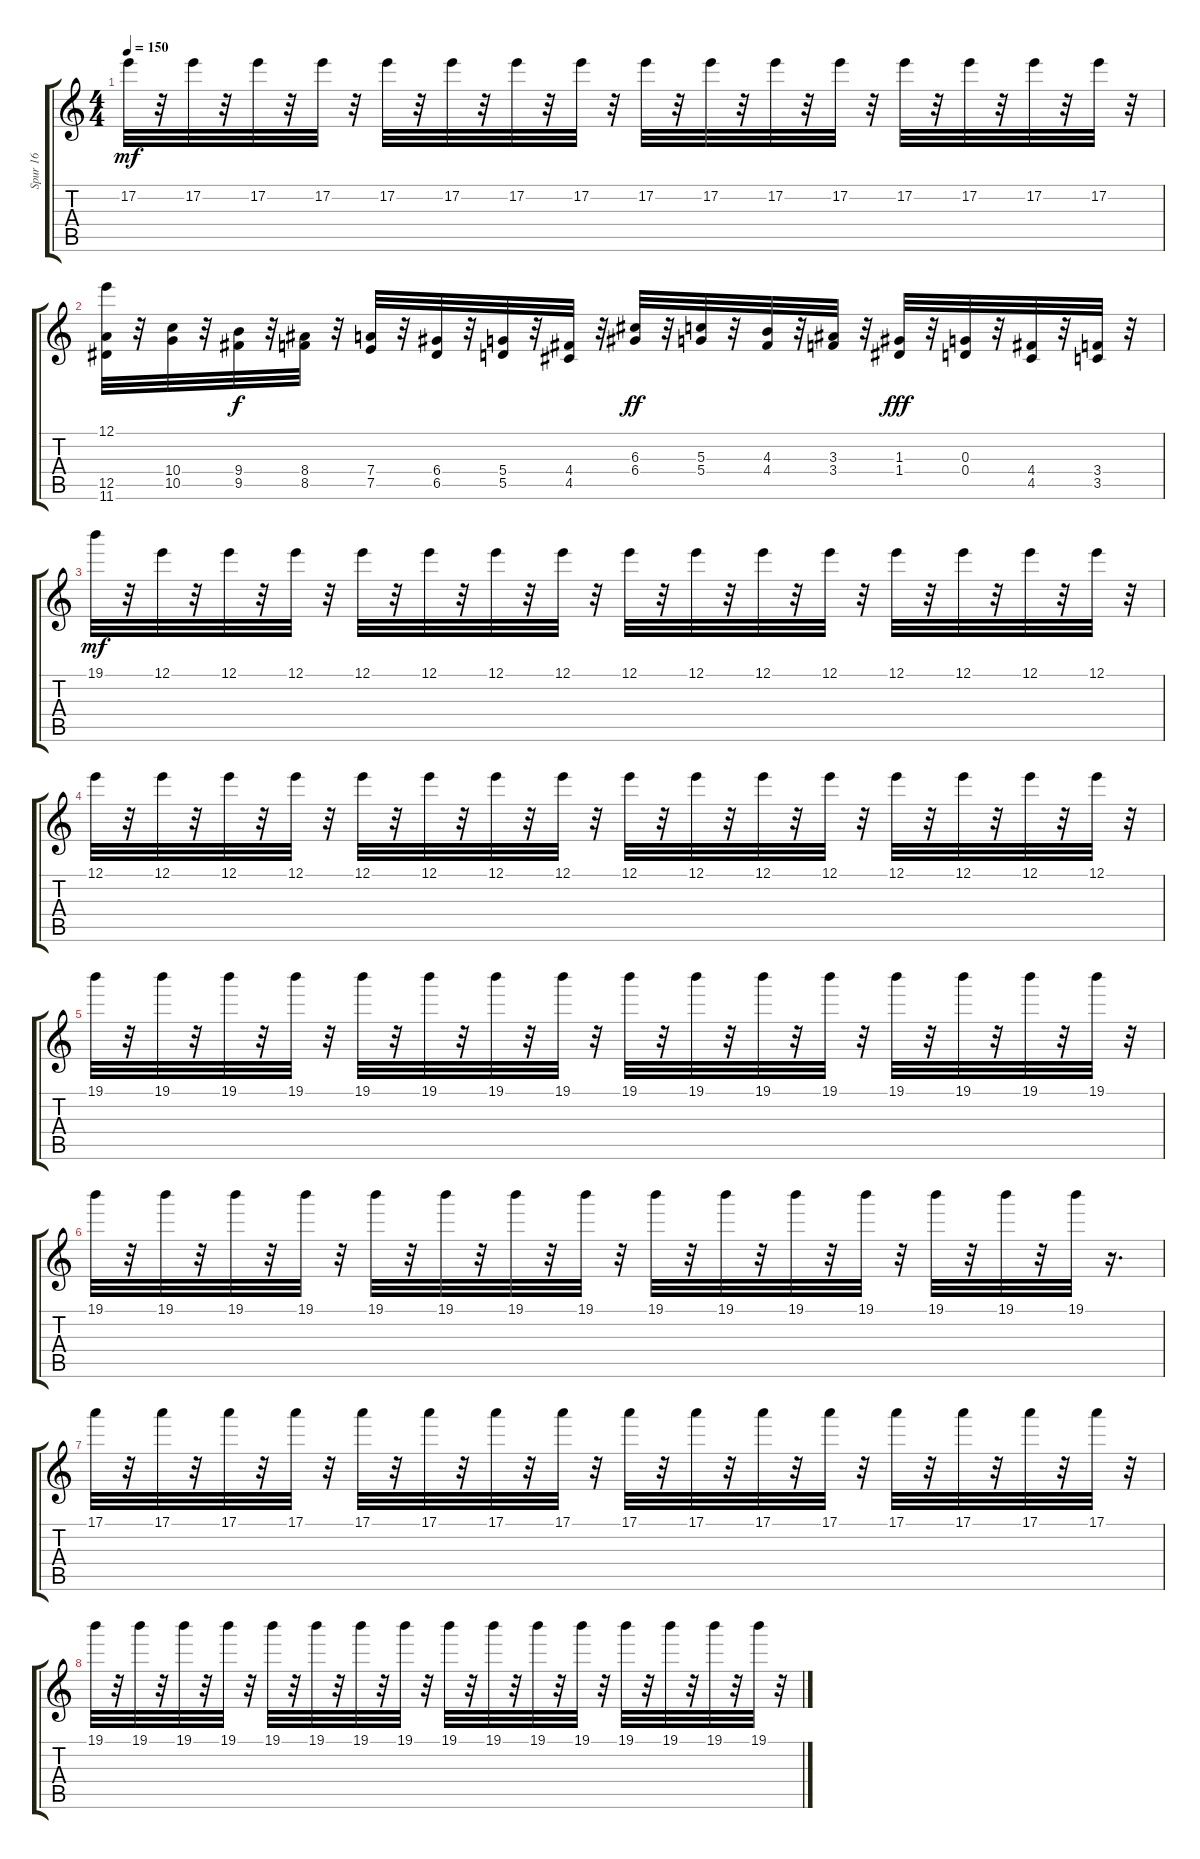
\track ("Spur 16" "Spur 16") {instrument overdrivenguitar}
\staff {score tabs}
\tuning (E4 B3 G3 D3 A2 E2) {hide}
\ts (4 4)
\tempo 150
\clef g2
\ks c
17.2.32{dy mf} r.32 17.2.32 r.32 17.2.32 r.32 17.2.32 r.32 17.2.32 r.32 17.2.32 r.32 17.2.32 r.32 17.2.32 r.32 17.2.32 r.32 17.2.32 r.32 17.2.32 r.32 17.2.32 r.32 17.2.32 r.32 17.2.32 r.32 17.2.32 r.32 17.2.32 r.32 |
(12.1 12.5 11.6).32 r.32 (10.4 10.5).32 r.32 (9.4 9.5).32{dy f} r.32 (8.4 8.5).32 r.32 (7.4 7.5).32 r.32 (6.4 6.5).32 r.32 (5.4 5.5).32 r.32 (4.4 4.5).32 r.32 (6.3 6.4).32{dy ff} r.32 (5.3 5.4).32 r.32 (4.3 4.4).32 r.32 (3.3 3.4).32 r.32 (1.3 1.4).32{dy fff} r.32 (0.3 0.4).32 r.32 (4.4 4.5).32 r.32 (3.4 3.5).32 r.32 |
19.1.32{dy mf} r.32 12.1.32 r.32 12.1.32 r.32 12.1.32 r.32 12.1.32 r.32 12.1.32 r.32 12.1.32 r.32 12.1.32 r.32 12.1.32 r.32 12.1.32 r.32 12.1.32 r.32 12.1.32 r.32 12.1.32 r.32 12.1.32 r.32 12.1.32 r.32 12.1.32 r.32 |
12.1.32 r.32 12.1.32 r.32 12.1.32 r.32 12.1.32 r.32 12.1.32 r.32 12.1.32 r.32 12.1.32 r.32 12.1.32 r.32 12.1.32 r.32 12.1.32 r.32 12.1.32 r.32 12.1.32 r.32 12.1.32 r.32 12.1.32 r.32 12.1.32 r.32 12.1.32 r.32 |
19.1.32 r.32 19.1.32 r.32 19.1.32 r.32 19.1.32 r.32 19.1.32 r.32 19.1.32 r.32 19.1.32 r.32 19.1.32 r.32 19.1.32 r.32 19.1.32 r.32 19.1.32 r.32 19.1.32 r.32 19.1.32 r.32 19.1.32 r.32 19.1.32 r.32 19.1.32 r.32 |
19.1.32 r.32 19.1.32 r.32 19.1.32 r.32 19.1.32 r.32 19.1.32 r.32 19.1.32 r.32 19.1.32 r.32 19.1.32 r.32 19.1.32 r.32 19.1.32 r.32 19.1.32 r.32 19.1.32 r.32 19.1.32 r.32 19.1.32 r.32 19.1.32 r.16{d} |
17.1.32 r.32 17.1.32 r.32 17.1.32 r.32 17.1.32 r.32 17.1.32 r.32 17.1.32 r.32 17.1.32 r.32 17.1.32 r.32 17.1.32 r.32 17.1.32 r.32 17.1.32 r.32 17.1.32 r.32 17.1.32 r.32 17.1.32 r.32 17.1.32 r.32 17.1.32 r.32 |
19.1.32 r.32 19.1.32 r.32 19.1.32 r.32 19.1.32 r.32 19.1.32 r.32 19.1.32 r.32 19.1.32 r.32 19.1.32 r.32 19.1.32 r.32 19.1.32 r.32 19.1.32 r.32 19.1.32 r.32 19.1.32 r.32 19.1.32 r.32 19.1.32 r.32 19.1.32 r.32
